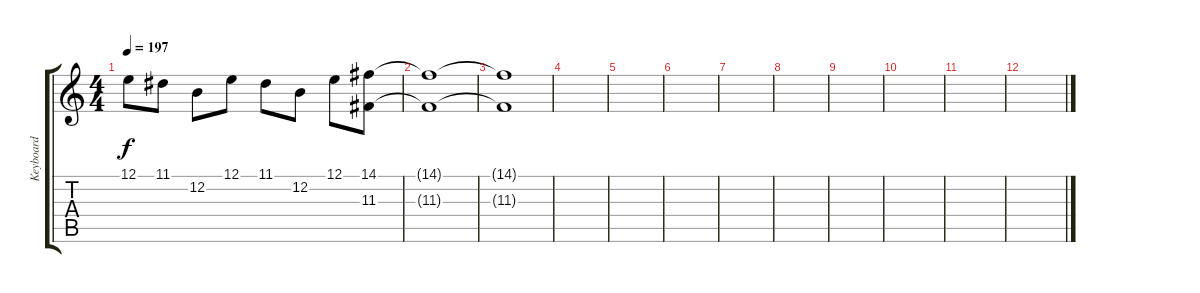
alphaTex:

\track ("Keyboard" "Keyboard") {instrument fx5brightness}
\staff {score tabs}
\tuning (E4 B3 G3 D3 A2 E2) {hide}
\ts (4 4)
\tempo 197
\clef g2
\ks c
12.1.8{dy f} 11.1.8 12.2.8 12.1.8 11.1.8 12.2.8 12.1.8 (14.1 11.3).8 |
(14.1{t} 11.3{t}).1 |
(14.1{t} 11.3{t}).1 |
\section ("" "")
|
|
|
|
|
|
|
|
\section ("" "")
